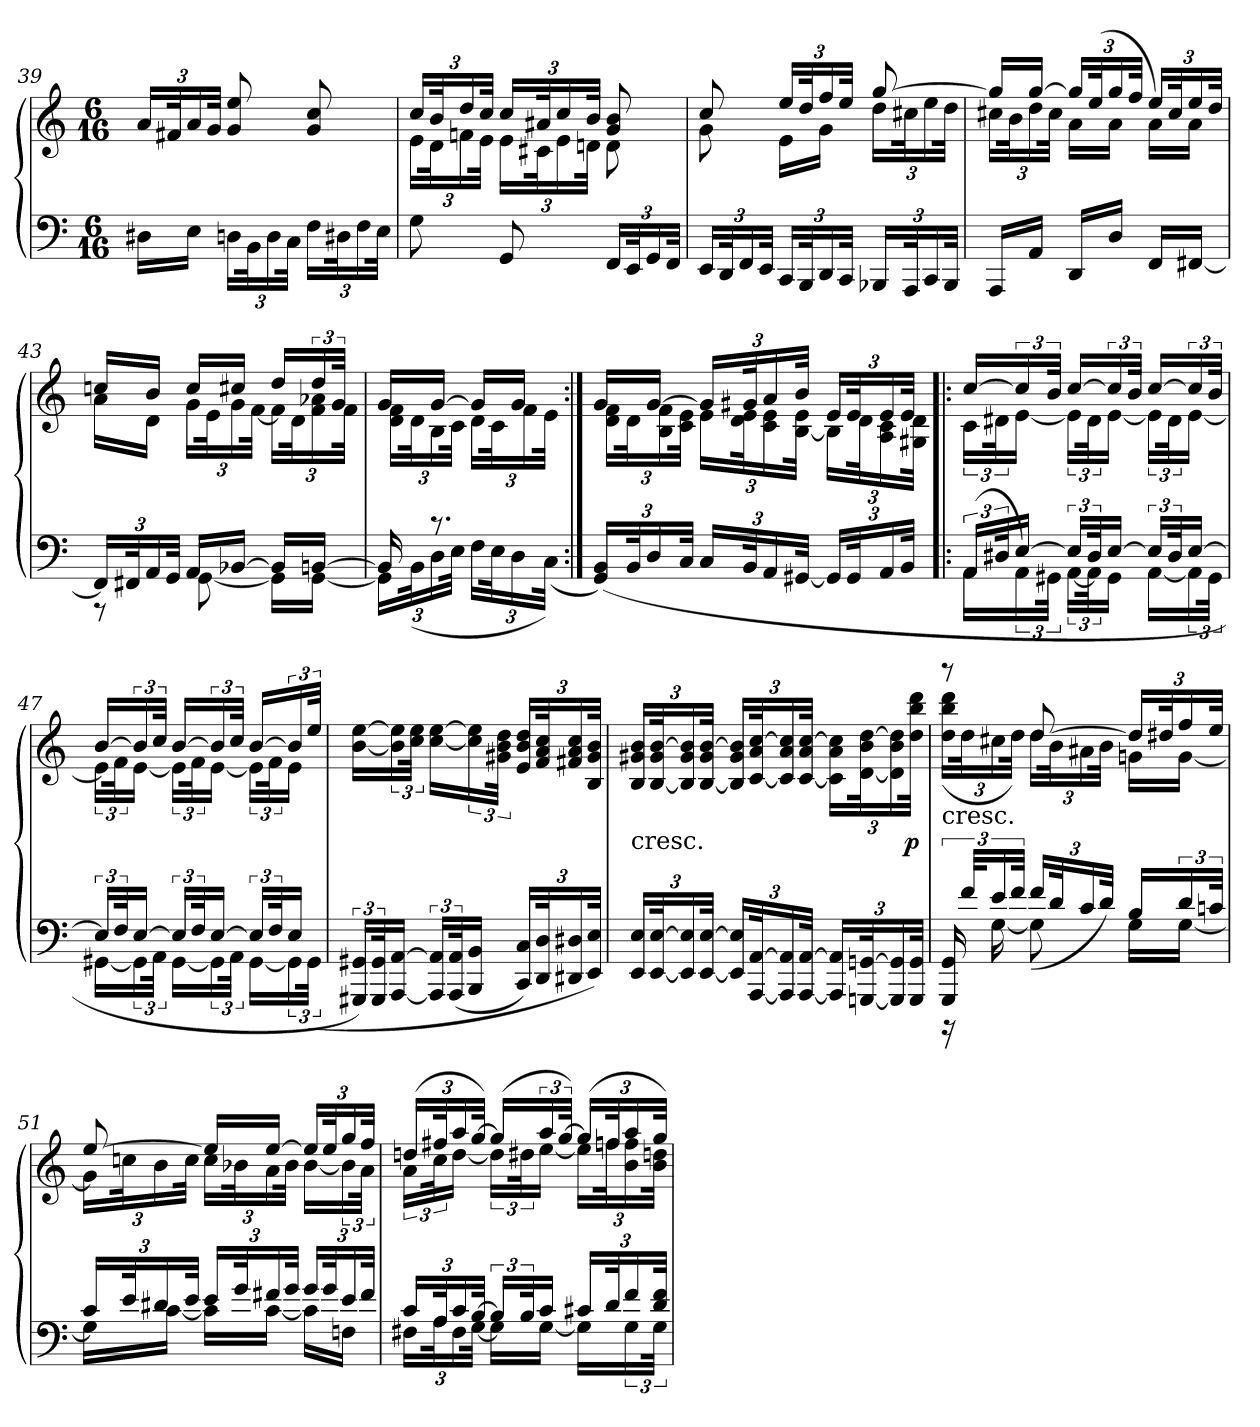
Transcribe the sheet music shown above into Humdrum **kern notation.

**kern	**kern	**dynam
*part1	*part1	*part1
*staff2	*staff1	*staff1/2
*clefF4	*clefG2	*
*k[]	*k[]	*
*C:	*C:	*
*M6/16	*M6/16	*
=39	=39	=39
16D#X\LL	24a/LL	.
.	48f#X/K	.
16E\JJ	24a/	.
.	48g/JJk	.
24Dn\LL	8g/ 8ee/	.
48BB\K	.	.
24D\	.	.
48C\JJk	.	.
24F\LL	8g/ 8cc/	.
48D#X\K	.	.
24F\	.	.
48E\JJk	.	.
=40	=40	=40
*	*^	*
8G\	24cc/LL	24e\LL	.
.	48b/K	48d\K	.
.	24dd/	24fn\	.
.	48cc/JJk	48e\JJk	.
8GG/	24cc/LL	24e\LL	.
.	48a#X/K	48c#X\K	.
.	24cc/	24e\	.
.	48b/JJk	48dn\JJk	.
24FF/LL	8g/ 8b/	8d\	.
48EE/K	.	.	.
24GG/	.	.	.
48FF/JJk	.	.	.
=41	=41	=41	=41
24EE/LL	8cc/	8g\	.
48DD/K	.	.	.
24FF/	.	.	.
48EE/JJk	.	.	.
24CC/LL	24ee/LL	16e\LL	.
48BBB/K	48dd/K	.	.
24DD/	24ff/	16g\JJ	.
48CC/JJk	48ee/JJk	.	.
24BBB-X/LL	[8gg/	24dd\LL	.
48AAA/K	.	48cc#X\K	.
24CC/	.	24ee\	.
48BBB-/JJk	.	48dd\JJk	.
=42	=42	=42	=42
16AAA/LL	16gg/LL]	24cc#X\LL	.
.	.	48b\K	.
16AA/JJ	[16gg/JJ	24dd\	.
.	.	48cc#\JJk	.
16DD/LL	24gg/LL]	16a\LL	.
.	(48ee/K	.	.
16D/JJ	24gg/	16a\JJ	.
.	48ff/JJk	.	.
16FF/LL	24ee/LL	16a\LL)	.
.	48cc#/K	.	.
[16FF#X/JJ	24ee/	16a\JJ	.
.	48dd/JJk	.	.
=43	=43	=43	=43
*^	*	*	*
24FF#/LL]	8r	16ccn/LL	16a\LL	.
48FF#X/K	.	.	.	.
24AA/	.	16b/JJ	16d\JJ	.
48GG/JJk	.	.	.	.
16AA/LL	[8GG\	16cc/LL	24g\LL	.
.	.	.	48e\K	.
[16BB-X/JJ	.	16cc#X/JJ	24g\	.
.	.	.	[48f\JJk	.
16BB-/LL]	16GG\LL]	16dd/LL	24f\LL]	.
.	.	.	48d\K	.
[16BBn/JJ	[16GG\JJ	24dd/	24f\ 24a-X\	.
.	.	48g/JJk	48f\JJk	.
=44	=44	=44	=44	=44
16BB/]	24GG\LL]	16g/LL	24d\ 24f\LL	.
.	(48BB\K	.	48d\K	.
8.r	24D\	[16g/JJ	24B\	.
.	48E\JJk	.	48c\JJk	.
.	24F\LL	16g/LL]	24d\LL	.
.	48E\K	.	48c\K	.
.	24D\	16g/JJ	24f\	.
.	(48C\JJk)	.	48e\JJk	.
*v	*v	*	*	*
=45:|!	=45:|!	=45:|!	=45:|!
(24GG/ 24BB/LL)	16g/LL	24d\ 24f\LL	.
48BB/K	.	48d\K	.
24D/	[16g/JJ	24B\ 24f\	.
48C/JJk	.	48c\ 48e\JJk	.
24C/LL	24g/LL]	24e\LL	.
48BB/K	48g#X/K	48d\ 48e\K	.
24AA/	24a/	24c\ 24e\	.
[48GG#X/JJk	48b/JJk	[48B\ 48e\JJk	.
24GG#/LL]	24e/LL	24B\LL]	.
48GG#/K	48e/K	48d\K	.
24AA/	24e/	24A\ 24c\	.
48BB/JJk	48e/JJk	48G#X\ 48d\JJk	.
=46!|:	=46!|:	=46!|:	=46!|:
*^	*	*	*
(24AA/LL	16AA\LL	[16cc/LL	24c\LL	.
48D#X/K	.	.	48d#X\K	.
[16E/JJ	24AA\)	24cc/]	[16e\JJ	.
.	48GG#X\JJk	48b/JJk	.	.
24E/LL]	[24AA\LL	[16cc/LL	24e\LL]	.
48D#/K	48AA\K]	.	48d#\K	.
[16E/JJ	16GG#\JJ	24cc/]	[16e\JJ	.
.	.	48b/JJk	.	.
24E/LL]	[16AA\LL	[16cc/LL	24e\LL]	.
48D#/K	.	.	48d#\K	.
[16E/JJ	24AA\]	24cc/]	[16e\JJ	.
.	48GG#\JJk	48b/JJk	.	.
=47	=47	=47	=47	=47
24E/LL]	[16GG#X\LL	[16b/LL	24e\LL]	.
48F/K	.	.	48f\K	.
[16E/JJ	24GG#\]	24b/]	[16e\JJ	.
.	48AA\JJk	48cc/JJk	.	.
24E/LL]	[16GG#\LL	[16b/LL	24e\LL]	.
48F/K	.	.	48f\K	.
[16E/JJ	24GG#\]	24b/]	[16e\JJ	.
.	48AA\JJk	48cc/JJk	.	.
24E/LL]	[16GG#\LL	[16b/LL	24e\LL]	.
48F/K	.	.	48f\K	.
16E/JJ	24GG#\]	24b/]	16e\JJ	.
.	(48GG#\JJk	48ee/JJk	.	.
*v	*v	*	*	*
*	*v	*v	*
=48	=48	=48
24GGG#X/ 24GG#X/LL)	[16b\ [16ee\LL	.
48GGG#/ 48GG#/K	.	.
[16AAA/ [16AA/JJ	24b]\ 24ee]\	.
.	48cc\ 48ee\JJk	.
24AAA]/ 24AA]/LL	[16cc\ [16ee\LL	.
(48AAA/ 48AA/K	.	.
16BBB/ 16BB/JJ	24cc]\ 24ee]\	.
.	48g#X\ 48b\ 48dd\JJk	.
24CC/ 24C/LL)	24e/ 24b/ 24dd/LL	.
48DD/ 48D/K	48f/ 48a/ 48cc/K	.
24DD#X/ 24D#X/	24f#X/ 24a/ 24cc/	.
48EE/ 48E/JJk)	48B/ 48g#/ 48b/JJk	.
=49	=49	=49
!	!LO:TX:c:t=cresc.	!
24EE/ 24E/LL	24B/ 24g#X/ 24b/LL	.
[48EE/ [48E/K	[48B/ 48g#/ [48b/K	.
24EE]/ 24E]/	24B]/ 24g#/ 24b]/	.
[48EE/ [48E/JJk	[48B/ 48g#/ [48b/JJk	.
24EE]/ 24E]/LL	24B]/ 24g#/ 24b]/LL	.
[48AAA/ [48AA/K	[48c/ 48a/ [48cc/K	.
24AAA]/ 24AA]/	24c]/ 24a/ 24cc]/	.
[48AAA/ [48AA/JJk	[48c/ 48a/ [48cc/JJk	.
24AAA]/ 24AA]/LL	24c]\ 24a\ 24cc]\LL	.
[48GGGn/ [48GGn/K	[48d\ 48b\ [48dd\K	.
24GGG]/ 24GG]/	24d]\ 24b\ 24dd]\	.
48GGG/ 48GG/JJk	48dd\ 48bb\ 48ddd\JJk	p
=50	=50	=50
*^	*^	*
!	!	!LO:TX:c:t=cresc.	!	!
24GGG/ 24GG/	16r	8r	(24dd\ 24bb\ 24ddd\LL	.
48f/KLL	.	.	48dd\K	.
24e/	[16G\	.	24cc#X\	.
48f/JJk	.	.	48dd\JJk)	.
24f/LL	(8G\]	[8dd/	24dd\LL	.
48d/K	.	.	48b\K	.
24c/	.	.	24a#X\	.
48d/JJk)	.	.	48b\JJk	.
16B/LL	16G\LL	24dd/LL]	16gn\LL	.
.	.	48dd#X/K	.	.
24d/	[16G\JJ	24ff/	[16g\JJ	.
48cn/JJk	.	48ee/JJk	.	.
=51	=51	=51	=51	=51
24c/LL	16G\LL]	[8ee/	24g\LL]	.
48e/K	.	.	48ccn\K	.
24d#X/	[16c\JJ	.	24b\	.
48e/JJk	.	.	48cc\JJk	.
24e/LL	16c\LL]	16ee/LL]	24cc\LL	.
48g/K	.	.	48b-X\K	.
24f#X/	[16c\JJ	[16ee/JJ	24a\	.
48g/JJk	.	.	48b-\JJk	.
24g/LL	16c\LL]	24ee/LL]	[16b-\LL	.
48g/K	.	48ee/K	.	.
24e/	16Fn\JJ	24gg/	24b-\]	.
48f#/JJk	.	48ff/JJk	48a\JJk	.
=52	=52	=52	=52	=52
24c/LL	24F#X\LL	(24ddn/LL	24a\LL	.
48A/K	48A\K	48ff#X/K	48cc\K	.
24c/	24F#\	24aa/	[16dd\JJ	.
[48B/JJk	[48G\JJk	[48gg/JJk)	.	.
24B/LL]	16G\LL]	(16gg/LL]	24dd\LL]	.
48B/K	.	.	48dd#X\K	.
16c/JJ	[16G\JJ	24aa/	[16ee\JJ	.
.	.	[48gg/JJk)	.	.
24c#X/LL	16G\LL]	(24gg/LL]	24ee\LL]	.
48d/K	.	48ffn/K	48ffn\K	.
24f/	24G\	24aa/	24b\ 24ff\	.
48d/ 48f/JJk	48G\JJk	48gg/JJk)	48b\ 48ddn\JJk	.
*v	*v	*	*	*
*	*v	*v	*
=	=	=
*-	*-	*-
